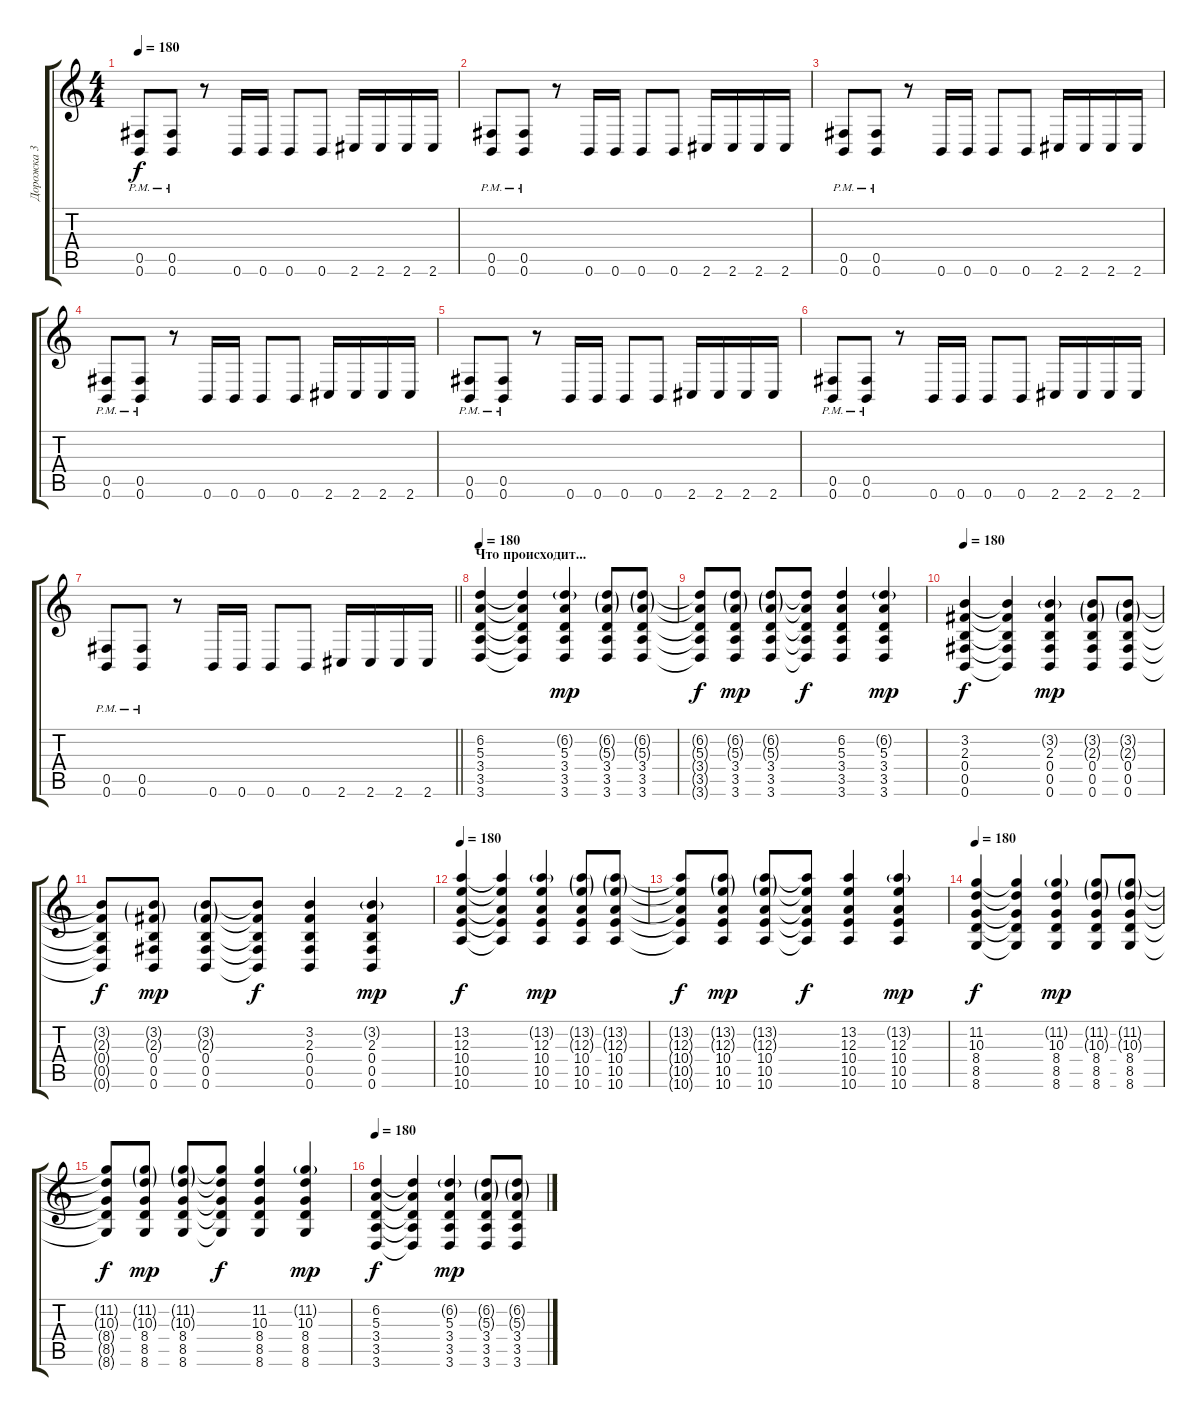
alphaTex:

\track ("Дорожка 3" "Дорожка 3") {instrument distortionguitar}
\staff {score tabs}
\tuning (Db4 Ab3 E3 B2 Gb2 B1) {hide}
\ts (4 4)
\tempo 180
\clef g2
\ks c
(0.5 0.6{pm}).8{dy f} (0.5 0.6{pm}).8 r.8 0.6.16 0.6.16 0.6.8 0.6.8 2.6.16 2.6.16 2.6.16 2.6.16 |
(0.5 0.6{pm}).8 (0.5 0.6{pm}).8 r.8 0.6.16 0.6.16 0.6.8 0.6.8 2.6.16 2.6.16 2.6.16 2.6.16 |
(0.5 0.6{pm}).8 (0.5 0.6{pm}).8 r.8 0.6.16 0.6.16 0.6.8 0.6.8 2.6.16 2.6.16 2.6.16 2.6.16 |
(0.5 0.6{pm}).8 (0.5 0.6{pm}).8 r.8 0.6.16 0.6.16 0.6.8 0.6.8 2.6.16 2.6.16 2.6.16 2.6.16 |
(0.5 0.6{pm}).8 (0.5 0.6{pm}).8 r.8 0.6.16 0.6.16 0.6.8 0.6.8 2.6.16 2.6.16 2.6.16 2.6.16 |
(0.5 0.6{pm}).8 (0.5 0.6{pm}).8 r.8 0.6.16 0.6.16 0.6.8 0.6.8 2.6.16 2.6.16 2.6.16 2.6.16 |
\barLineRight lightlight
(0.5 0.6{pm}).8 (0.5 0.6{pm}).8 r.8 0.6.16 0.6.16 0.6.8 0.6.8 2.6.16 2.6.16 2.6.16 2.6.16 |
\section ("" "Что происходит...")
\tempo 180
(6.2 5.3 3.4 3.5 3.6).4 (6.2{t} 5.3{t} 3.4{t} 3.5{t} 3.6{t}).4 (6.2{g} 5.3 3.4 3.5 3.6).4{dy mp} (6.2{g} 5.3{g} 3.4 3.5 3.6).8 (6.2{g} 5.3{g} 3.4 3.5 3.6).8 |
(6.2{t} 5.3{t} 3.4{t} 3.5{t} 3.6{t}).8{dy f} (6.2{g} 5.3{g} 3.4 3.5 3.6).8{dy mp} (6.2{g} 5.3{g} 3.4 3.5 3.6).8 (6.2{t} 5.3{t} 3.4{t} 3.5{t} 3.6{t}).8{dy f} (6.2 5.3 3.4 3.5 3.6).4 (6.2{g} 5.3 3.4 3.5 3.6).4{dy mp} |
\tempo 180
(3.2 2.3 0.4 0.5 0.6).4{dy f} (3.2{t} 2.3{t} 0.4{t} 0.5{t} 0.6{t}).4 (3.2{g} 2.3 0.4 0.5 0.6).4{dy mp} (3.2{g} 2.3{g} 0.4 0.5 0.6).8 (3.2{g} 2.3{g} 0.4 0.5 0.6).8 |
(3.2{t} 2.3{t} 0.4{t} 0.5{t} 0.6{t}).8{dy f} (3.2{g} 2.3{g} 0.4 0.5 0.6).8{dy mp} (3.2{g} 2.3{g} 0.4 0.5 0.6).8 (3.2{t} 2.3{t} 0.4{t} 0.5{t} 0.6{t}).8{dy f} (3.2 2.3 0.4 0.5 0.6).4 (3.2{g} 2.3 0.4 0.5 0.6).4{dy mp} |
\tempo 180
(13.2 12.3 10.4 10.5 10.6).4{dy f} (13.2{t} 12.3{t} 10.4{t} 10.5{t} 10.6{t}).4 (13.2{g} 12.3 10.4 10.5 10.6).4{dy mp} (13.2{g} 12.3{g} 10.4 10.5 10.6).8 (13.2{g} 12.3{g} 10.4 10.5 10.6).8 |
(13.2{t} 12.3{t} 10.4{t} 10.5{t} 10.6{t}).8{dy f} (13.2{g} 12.3{g} 10.4 10.5 10.6).8{dy mp} (13.2{g} 12.3{g} 10.4 10.5 10.6).8 (13.2{t} 12.3{t} 10.4{t} 10.5{t} 10.6{t}).8{dy f} (13.2 12.3 10.4 10.5 10.6).4 (13.2{g} 12.3 10.4 10.5 10.6).4{dy mp} |
\tempo 180
(11.2 10.3 8.4 8.5 8.6).4{dy f} (11.2{t} 10.3{t} 8.4{t} 8.5{t} 8.6{t}).4 (11.2{g} 10.3 8.4 8.5 8.6).4{dy mp} (11.2{g} 10.3{g} 8.4 8.5 8.6).8 (11.2{g} 10.3{g} 8.4 8.5 8.6).8 |
(11.2{t} 10.3{t} 8.4{t} 8.5{t} 8.6{t}).8{dy f} (11.2{g} 10.3{g} 8.4 8.5 8.6).8{dy mp} (11.2{g} 10.3{g} 8.4 8.5 8.6).8 (11.2{t} 10.3{t} 8.4{t} 8.5{t} 8.6{t}).8{dy f} (11.2 10.3 8.4 8.5 8.6).4 (11.2{g} 10.3 8.4 8.5 8.6).4{dy mp} |
\tempo 180
(6.2 5.3 3.4 3.5 3.6).4{dy f} (6.2{t} 5.3{t} 3.4{t} 3.5{t} 3.6{t}).4 (6.2{g} 5.3 3.4 3.5 3.6).4{dy mp} (6.2{g} 5.3{g} 3.4 3.5 3.6).8 (6.2{g} 5.3{g} 3.4 3.5 3.6).8
